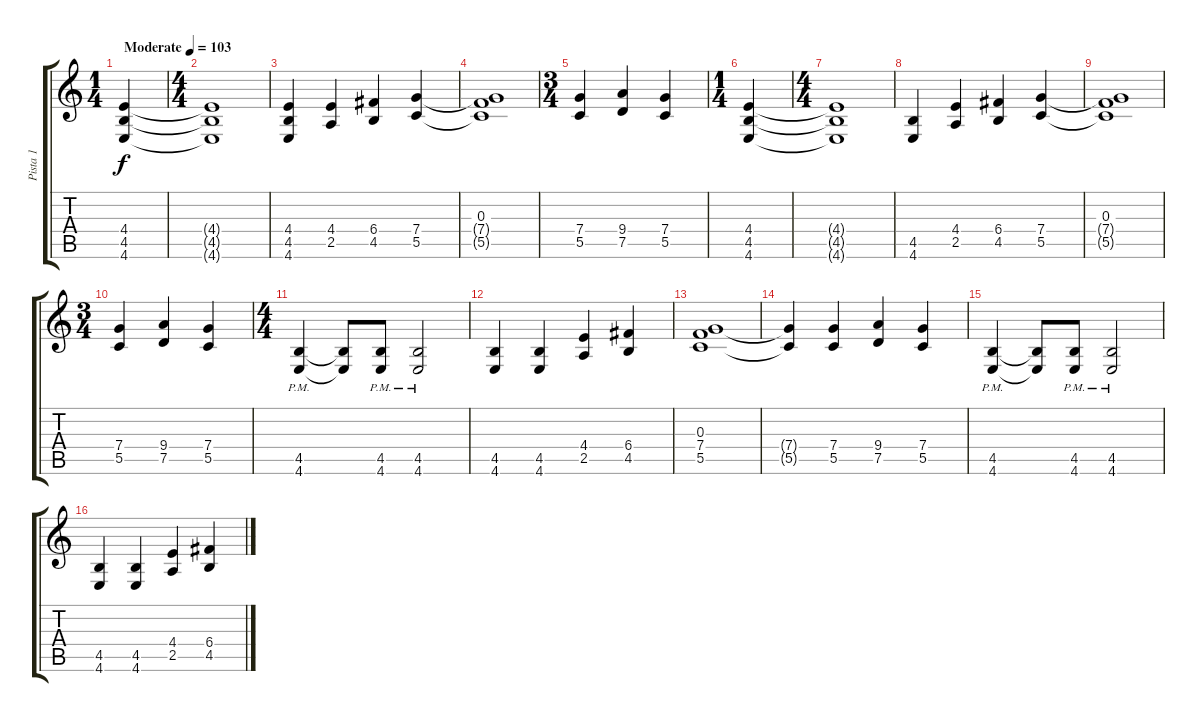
\track ("Pista 1" "Pista 1") {instrument distortionguitar}
\staff {score tabs}
\tuning (D4 A3 F3 C3 G2 C2) {hide}
\ts (1 4)
\tempo (103 "Moderate")
\clef g2
\ks c
(4.4 4.5 4.6).4{dy f instrument distortionguitar} |
\ts (4 4)
(4.4{t} 4.5{t} 4.6{t}).1 |
(4.4 4.5 4.6).4 (4.4 2.5).4 (6.4 4.5).4 (7.4 5.5).4 |
(0.3 7.4{t} 5.5{t}).1 |
\ts (3 4)
(7.4 5.5).4 (9.4 7.5).4 (7.4 5.5).4 |
\ts (1 4)
(4.4 4.5 4.6).4 |
\ts (4 4)
(4.4{t} 4.5{t} 4.6{t}).1 |
(4.5 4.6).4 (4.4 2.5).4 (6.4 4.5).4 (7.4 5.5).4 |
(0.3 7.4{t} 5.5{t}).1 |
\ts (3 4)
(7.4 5.5).4 (9.4 7.5).4 (7.4 5.5).4 |
\ts (4 4)
(4.5{pm} 4.6{pm}).4 (4.5{t} 4.6{t}).8 (4.5{pm} 4.6{pm}).8 (4.5{pm} 4.6{pm}).2 |
(4.5 4.6).4 (4.5 4.6).4 (4.4 2.5).4 (6.4 4.5).4 |
(0.3 7.4 5.5).1 |
(7.4{t} 5.5{t}).4 (7.4 5.5).4 (9.4 7.5).4 (7.4 5.5).4 |
(4.5{pm} 4.6{pm}).4 (4.5{t} 4.6{t}).8 (4.5{pm} 4.6{pm}).8 (4.5{pm} 4.6{pm}).2 |
(4.5 4.6).4 (4.5 4.6).4 (4.4 2.5).4 (6.4 4.5).4
